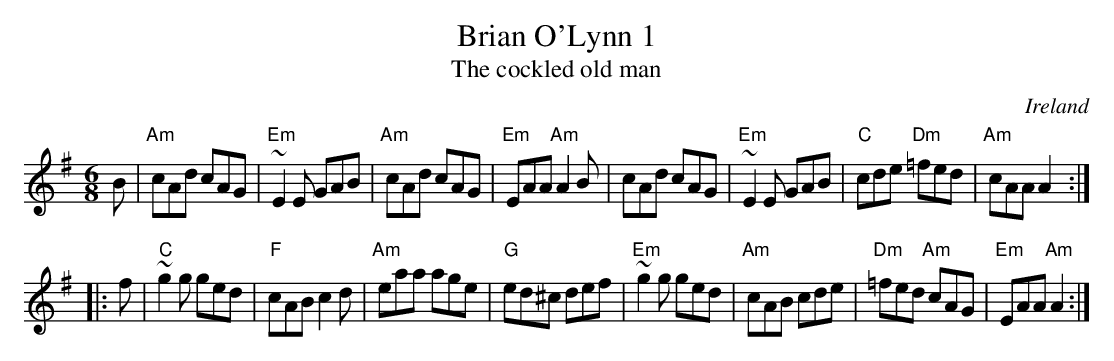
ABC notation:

X:1
T:Brian O'Lynn 1
T:The cockled old man
O:Ireland
M:6/8
L:1/8
K:G
B|\
"Am"cAd cAG|"Em"~E2E GAB|"Am"cAd cAG|"Em"EAA "Am"A2B|\
cAd cAG|"Em"~E2E GAB|"C"cde "Dm"=fed|"Am"cAA A2:|
|:f|\
"C"~g2g ged|"F"cAB c2d|"Am"eaa age|"G"ed^c def|\
"Em"~g2g ged|"Am"cAB cde|"Dm"=fed "Am"cAG|"Em"EAA "Am"A2:|
